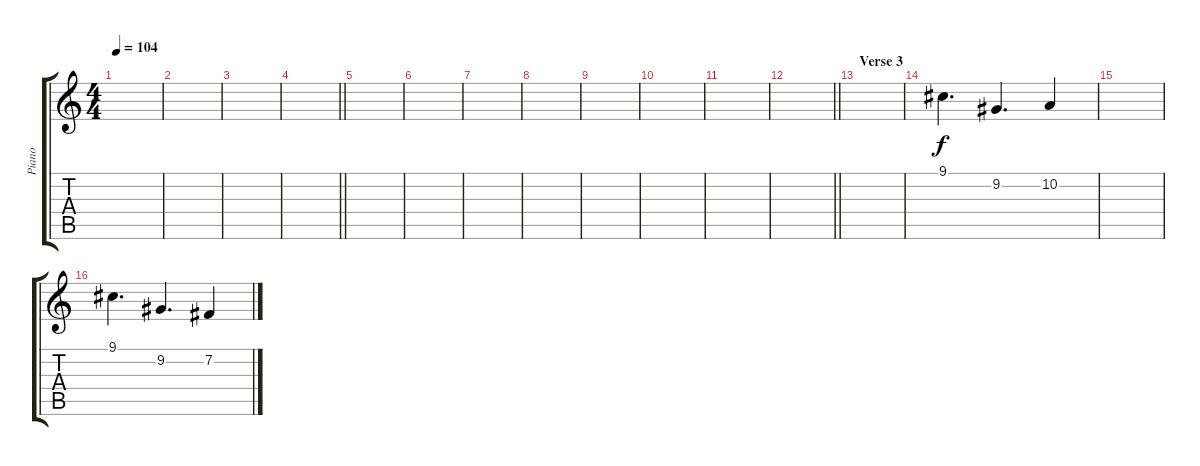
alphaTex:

\track ("Piano" "Piano") {instrument acousticgrandpiano}
\staff {score tabs}
\tuning (E4 B3 G3 D3 A2 E2) {hide}
\ts (4 4)
\tempo 104
\clef g2
\ks c
|
|
|
\barLineRight lightlight
|
|
|
|
|
|
|
|
\barLineRight lightlight
|
\section ("" "Verse 3")
|
9.1.4{d} 9.2.4{d} 10.2.4 |
|
9.1.4{d} 9.2.4{d} 7.2.4
